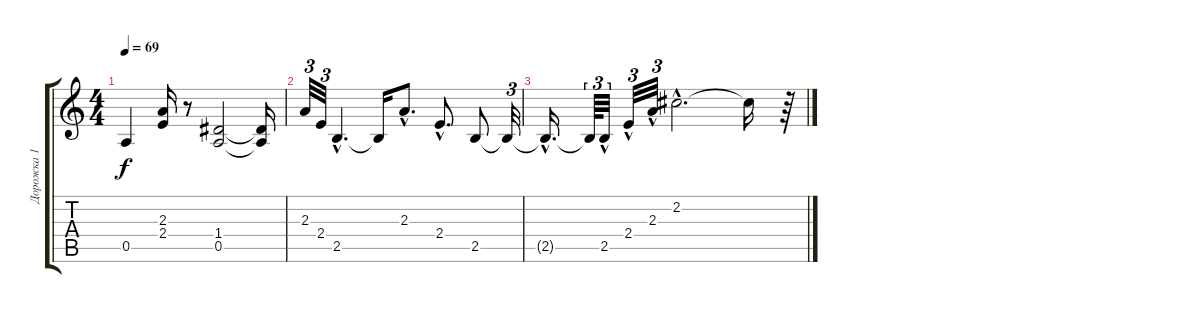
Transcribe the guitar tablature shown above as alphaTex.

\track ("Дорожка 1" "Дорожка 1") {instrument electricguitarclean}
\staff {score tabs}
\tuning (E4 B3 G3 D3 A2 E2) {hide}
\ts (4 4)
\tempo 69
\clef g2
\ks c
0.5.4{dy f} (2.3 2.4).16 r.8 (1.4 0.5).2 (1.4{t} 0.5{t}).16 |
2.3.32{tu (3 2)} 2.4.32{tu (3 2)} 2.5{hac}.4{d} 2.5{t}.16 2.3{hac}.8{d} 2.4{hac}.8{d} 2.5.8 2.5{t}.32{tu (3 2)} |
2.5{hac t}.16{d} 2.5{t}.64{tu (3 2)} 2.5{hac}.32{tu (3 2)} 2.4{hac}.32{tu (3 2)} 2.3{hac}.32{tu (3 2)} 2.2{hac}.2{d} 2.2{t}.16 r.64
